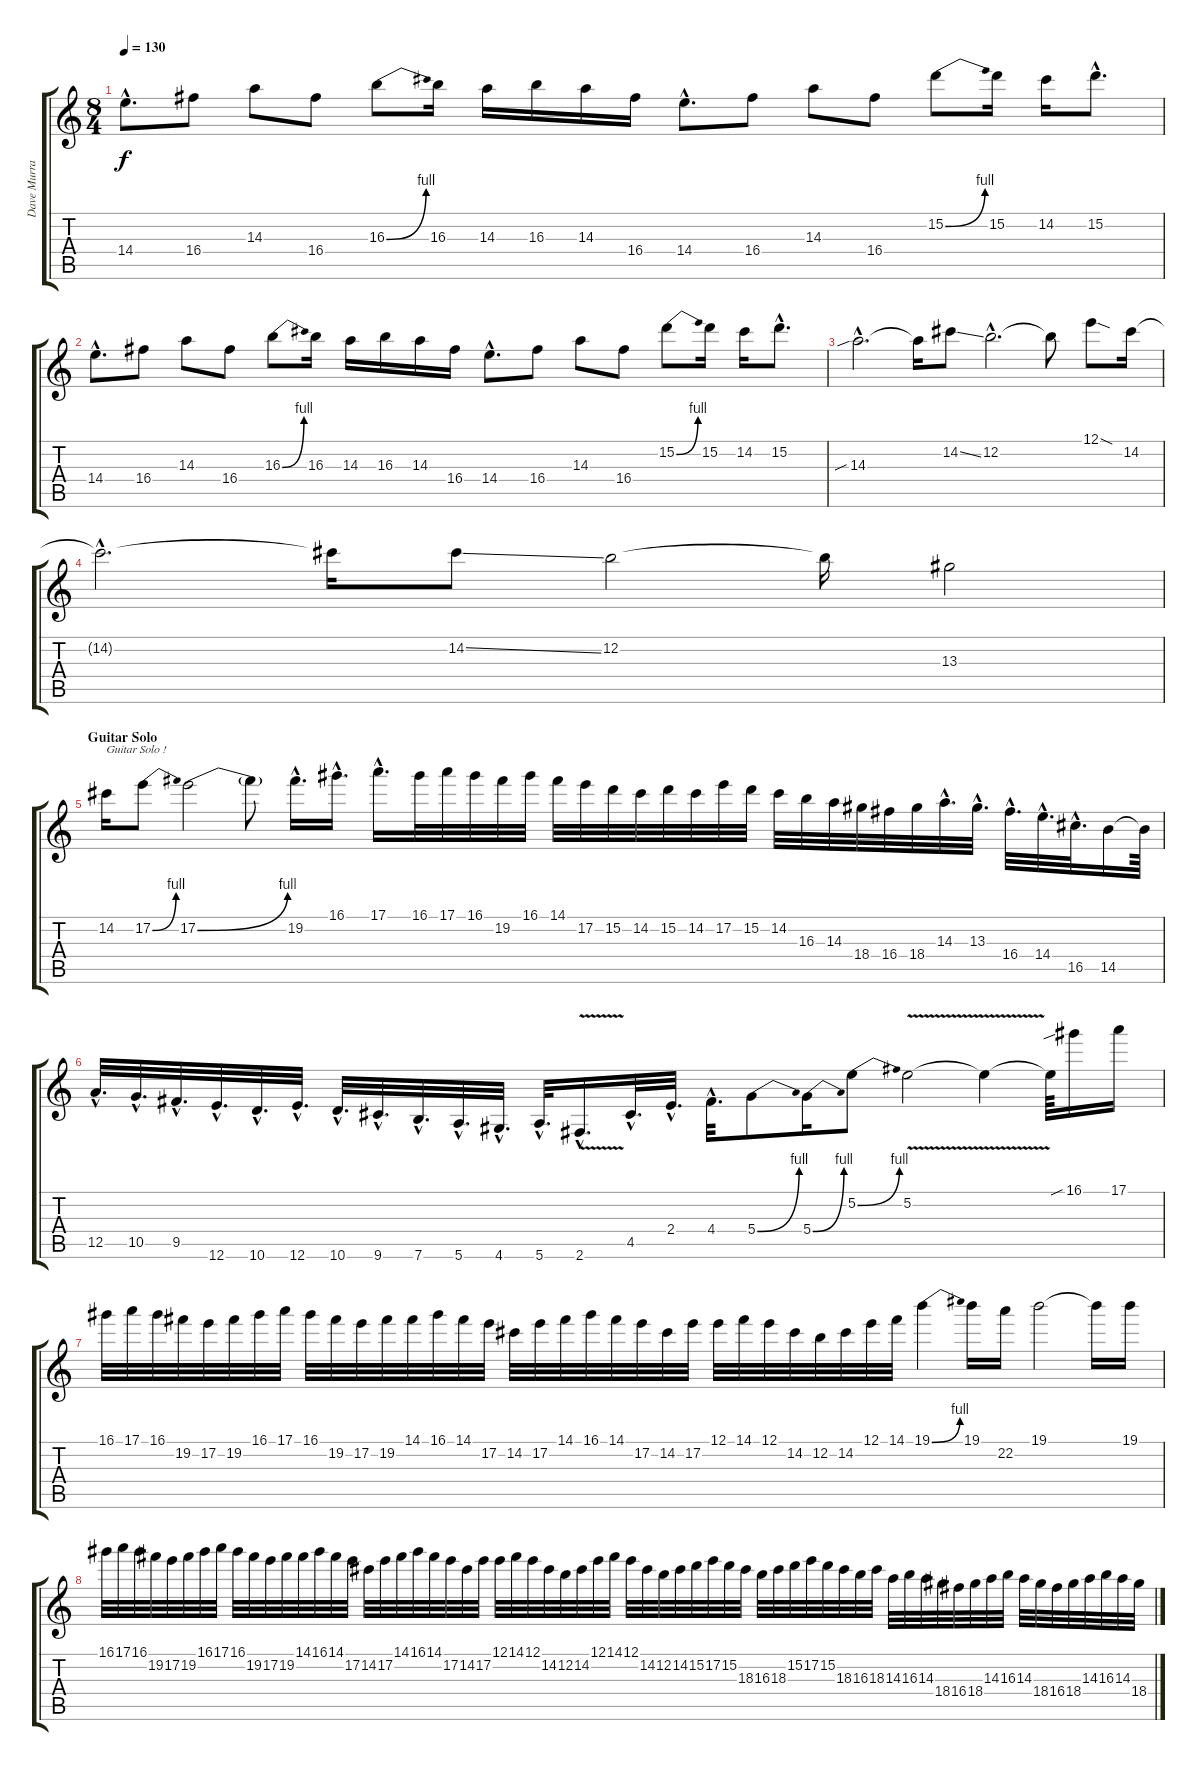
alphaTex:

\track ("Dave Murray - Lead" "Dave Murra") {instrument overdrivenguitar}
\staff {score tabs}
\tuning (E4 B3 G3 D3 A2 E2) {hide}
\ts (8 4)
\tempo 130
\clef g2
\ks c
14.4{hac}.8{d dy f} 16.4.8 14.3.8 16.4.8 16.3{be (bend 0 0 60 4)}.8 16.3.16 14.3.16 16.3.16 14.3.16 16.4.16 14.4{hac}.8{d} 16.4.8 14.3.8 16.4.8 15.2{be (bend 0 0 60 4)}.8 15.2.16 14.2.16 15.2{hac}.8{d} |
14.4{hac}.8{d} 16.4.8 14.3.8 16.4.8 16.3{be (bend 0 0 60 4)}.8 16.3.16 14.3.16 16.3.16 14.3.16 16.4.16 14.4{hac}.8{d} 16.4.8 14.3.8 16.4.8 15.2{be (bend 0 0 60 4)}.8 15.2.16 14.2.16 15.2{hac}.8{d} |
14.3{sib hac}.2{d} 14.3{t}.16 14.2{ss}.8 12.2{hac}.2{d} 12.2{t}.8 12.1{sod}.8 14.2.16 |
14.2{hac t}.2{d} 14.2{t}.16 14.2{ss}.8 12.2.2 12.2{t}.16 13.3.2 |
\section ("" "Guitar Solo")
14.2.16{txt "Guitar Solo !"} 17.2{be (bend 0 0 60 4)}.8 17.2{be (bend 0 0 60 4)}.2 17.2{t}.8 19.2{hac}.16{d} 16.1{hac}.16{d} 17.1{hac}.16{d} 16.1.32 17.1.32 16.1.32 19.2.32 16.1.32 14.1.32 17.2.32 15.2.32 14.2.32 15.2.32 14.2.32 17.2.32 15.2.32 14.2.32 16.3.32 14.3.32 18.4.32 16.4.32 18.4.32 14.3{hac}.32{d} 13.3{hac}.32{d} 16.4{hac}.32{d} 14.4{hac}.32{d} 16.5{hac}.32{d} 14.5.16 14.5{t}.64 |
12.5{hac}.32{d} 10.5{hac}.32{d} 9.5{hac}.32{d} 12.6{hac}.32{d} 10.6{hac}.32{d} 12.6{hac}.32{d} 10.6{hac}.32{d} 9.6{hac}.32{d} 7.6{hac}.32{d} 5.6{hac}.32{d} 4.6{hac}.32{d} 5.6{hac}.32{d} 2.6{v hac}.16{d} 4.5{hac}.32{d} 2.4{hac}.32{d} 4.4{hac}.32{d} 5.4{be (bend 0 0 60 4)}.8 5.4{be (bend 0 0 60 4)}.16 5.2{be (bend 0 0 60 4)}.8 5.2{v}.2 5.2{t}.4 5.2{t}.64 16.1{sib}.16 17.1.16 |
16.1.32 17.1.32 16.1.32 19.2.32 17.2.32 19.2.32 16.1.32 17.1.32 16.1.32 19.2.32 17.2.32 19.2.32 14.1.32 16.1.32 14.1.32 17.2.32 14.2.32 17.2.32 14.1.32 16.1.32 14.1.32 17.2.32 14.2.32 17.2.32 12.1.32 14.1.32 12.1.32 14.2.32 12.2.32 14.2.32 12.1.32 14.1.32 19.1{be (bend 0 0 60 4)}.4 19.1.16 22.2.16 19.1.2 19.1{t}.16 19.1.16 |
16.1.32 17.1.32 16.1.32 19.2.32 17.2.32 19.2.32 16.1.32 17.1.32 16.1.32 19.2.32 17.2.32 19.2.32 14.1.32 16.1.32 14.1.32 17.2.32 14.2.32 17.2.32 14.1.32 16.1.32 14.1.32 17.2.32 14.2.32 17.2.32 12.1.32 14.1.32 12.1.32 14.2.32 12.2.32 14.2.32 12.1.32 14.1.32 12.1.32 14.2.32 12.2.32 14.2.32 15.2.32 17.2.32 15.2.32 18.3.32 16.3.32 18.3.32 15.2.32 17.2.32 15.2.32 18.3.32 16.3.32 18.3.32 14.3.32 16.3.32 14.3.32 18.4.32 16.4.32 18.4.32 14.3.32 16.3.32 14.3.32 18.4.32 16.4.32 18.4.32 14.3.32 16.3.32 14.3.32 18.4.32
